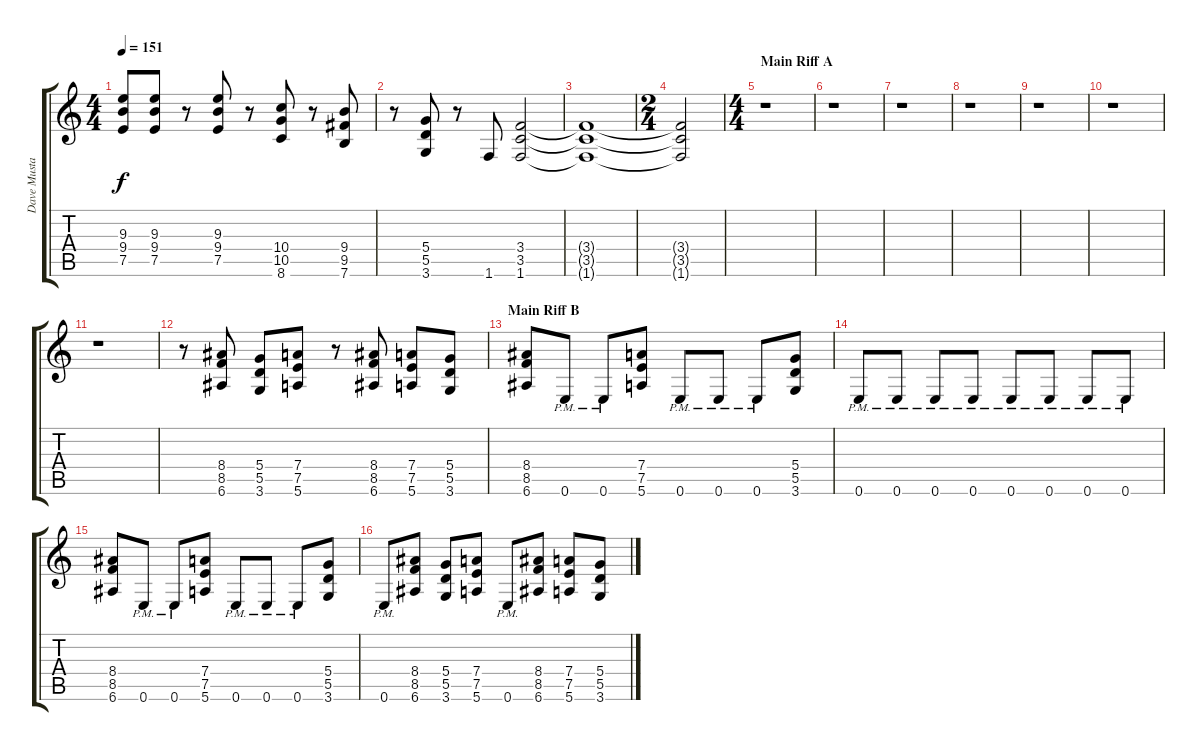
\track ("Dave Mustaine" "Dave Musta") {instrument distortionguitar}
\staff {score tabs}
\tuning (E4 B3 G3 D3 A2 E2) {hide}
\ts (4 4)
\tempo 151
\clef g2
\ks c
(9.3 9.4 7.5).8{dy f} (9.3 9.4 7.5).8 r.8 (9.3 9.4 7.5).8 r.8 (10.4 10.5 8.6).8 r.8 (9.4 9.5 7.6).8 |
r.8 (5.4 5.5 3.6).8 r.8 1.6.8 (3.4 3.5 1.6).2 |
(3.4{t} 3.5{t} 1.6{t}).1 |
\ts (2 4)
(3.4{t} 3.5{t} 1.6{t}).2 |
\ts (4 4)
\section ("" "Main Riff A")
r.1 |
r.1 |
r.1 |
r.1 |
r.1 |
r.1 |
r.1 |
r.8 (8.4 8.5 6.6).8 (5.4 5.5 3.6).8 (7.4 7.5 5.6).8 r.8 (8.4 8.5 6.6).8 (7.4 7.5 5.6).8 (5.4 5.5 3.6).8 |
\section ("" "Main Riff B")
(8.4 8.5 6.6).8 0.6{pm}.8 0.6{pm}.8 (7.4 7.5 5.6).8 0.6{pm}.8 0.6{pm}.8 0.6{pm}.8 (5.4 5.5 3.6).8 |
0.6{pm}.8 0.6{pm}.8 0.6{pm}.8 0.6{pm}.8 0.6{pm}.8 0.6{pm}.8 0.6{pm}.8 0.6{pm}.8 |
(8.4 8.5 6.6).8 0.6{pm}.8 0.6{pm}.8 (7.4 7.5 5.6).8 0.6{pm}.8 0.6{pm}.8 0.6{pm}.8 (5.4 5.5 3.6).8 |
0.6{pm}.8 (8.4 8.5 6.6).8 (5.4 5.5 3.6).8 (7.4 7.5 5.6).8 0.6{pm}.8 (8.4 8.5 6.6).8 (7.4 7.5 5.6).8 (5.4 5.5 3.6).8
